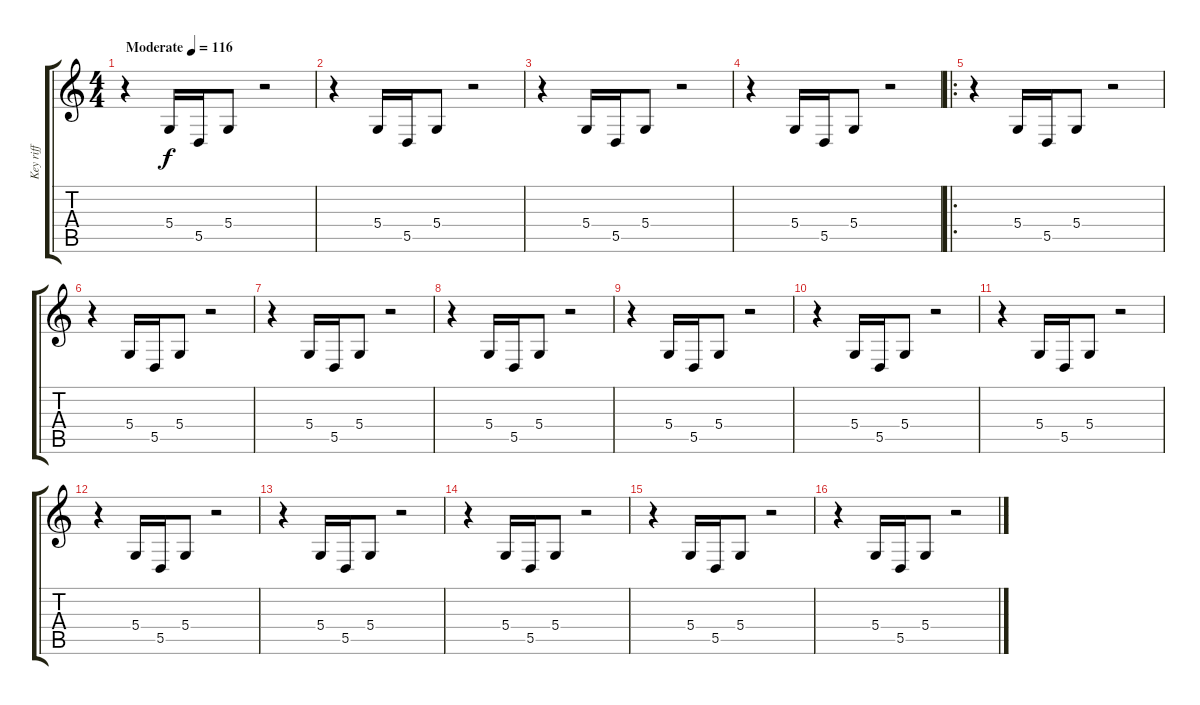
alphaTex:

\track ("Key riff" "Key riff") {instrument pad3polysynth}
\staff {score tabs}
\tuning (E4 B3 G3 D3 A2 E2) {hide}
\ts (4 4)
\tempo (116 "Moderate")
\clef g2
\ks c
r.4{dy f instrument pad3polysynth} 5.4.16 5.5.16 5.4.8 r.2 |
r.4 5.4.16 5.5.16 5.4.8 r.2 |
r.4 5.4.16 5.5.16 5.4.8 r.2 |
r.4 5.4.16 5.5.16 5.4.8 r.2 |
\ro
r.4 5.4.16 5.5.16 5.4.8 r.2 |
r.4 5.4.16 5.5.16 5.4.8 r.2 |
r.4 5.4.16 5.5.16 5.4.8 r.2 |
r.4 5.4.16 5.5.16 5.4.8 r.2 |
r.4 5.4.16 5.5.16 5.4.8 r.2 |
r.4 5.4.16 5.5.16 5.4.8 r.2 |
r.4 5.4.16 5.5.16 5.4.8 r.2 |
r.4 5.4.16 5.5.16 5.4.8 r.2 |
r.4 5.4.16 5.5.16 5.4.8 r.2 |
r.4 5.4.16 5.5.16 5.4.8 r.2 |
r.4 5.4.16 5.5.16 5.4.8 r.2 |
r.4 5.4.16 5.5.16 5.4.8 r.2
